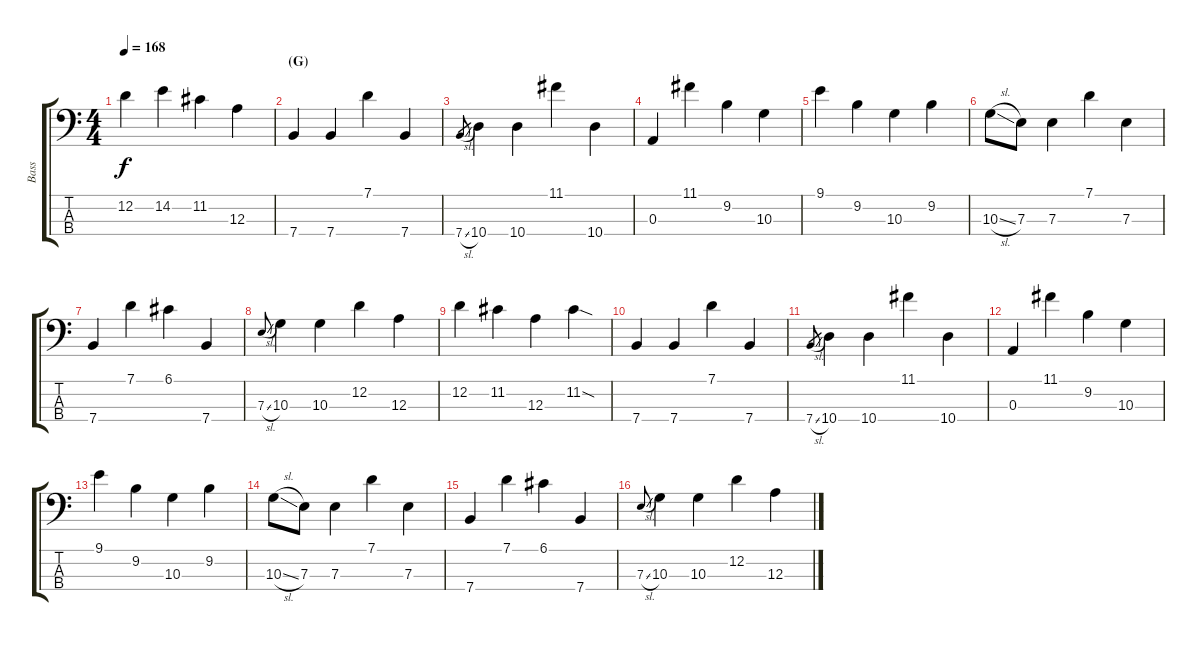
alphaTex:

\track ("Bass" "Bass") {instrument electricbassfinger}
\staff {score tabs}
\tuning (G2 D2 A1 E1) {hide}
\ts (4 4)
\tempo 168
\clef f4
\ks c
12.2.4{dy f} 14.2.4 11.2.4 12.3.4 |
\section ("" "(G)")
7.4.4 7.4.4 7.1.4 7.4.4 |
7.4{sl}.8{gr} 10.4.4 10.4.4 11.1.4 10.4.4 |
0.3.4 11.1.4 9.2.4 10.3.4 |
9.1.4 9.2.4 10.3.4 9.2.4 |
10.3{sl}.8 7.3.8 7.3.4 7.1.4 7.3.4 |
7.4.4 7.1.4 6.1.4 7.4.4 |
7.3{sl}.8{gr onbeat} 10.3.4 10.3.4 12.2.4 12.3.4 |
12.2.4 11.2.4 12.3.4 11.2{sod}.4 |
7.4.4 7.4.4 7.1.4 7.4.4 |
7.4{sl}.8{gr} 10.4.4 10.4.4 11.1.4 10.4.4 |
0.3.4 11.1.4 9.2.4 10.3.4 |
9.1.4 9.2.4 10.3.4 9.2.4 |
10.3{sl}.8 7.3.8 7.3.4 7.1.4 7.3.4 |
7.4.4 7.1.4 6.1.4 7.4.4 |
7.3{sl}.8{gr onbeat} 10.3.4 10.3.4 12.2.4 12.3.4
